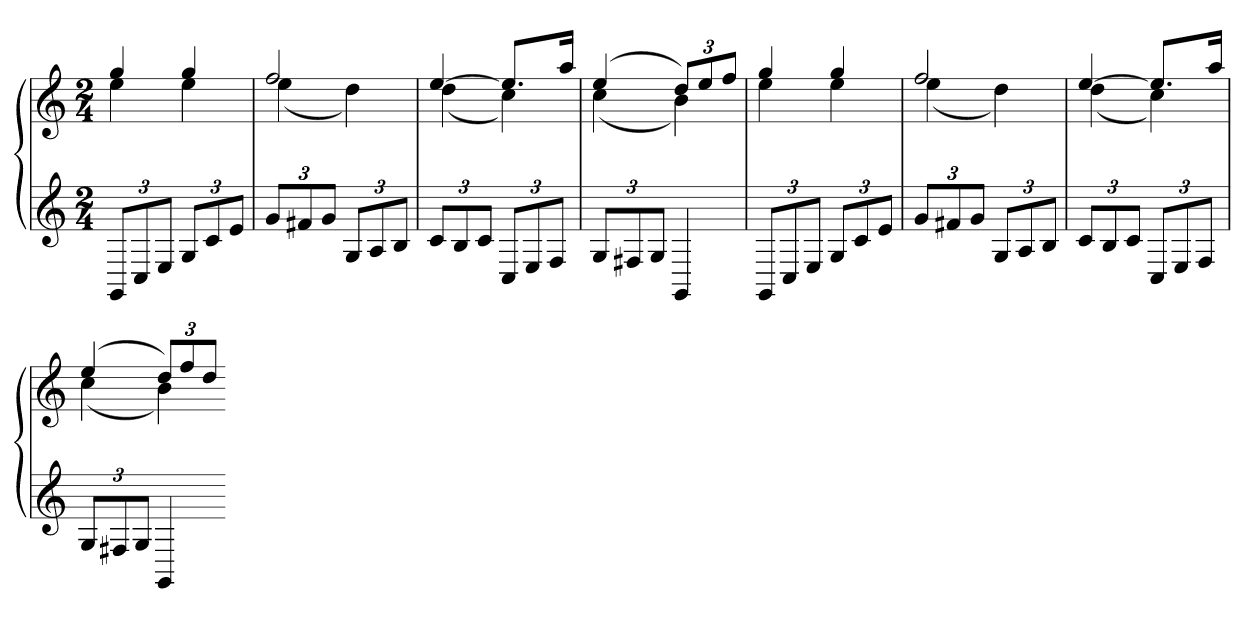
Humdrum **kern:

**kern	**kern
*part1	*part1
*staff2	*staff1
*M2/4	*M2/4
=	=
*	*^
12GGL	4gg	4ee
12C	.	.
12EJ	.	.
12GL	4gg	4ee
12c	.	.
12eJ	.	.
=	=	=
12gL	2ff	(4ee
12f#X	.	.
12gJ	.	.
12GL	.	4dd)
12A	.	.
12BJ	.	.
=	=	=
12cL	[4ee	(4dd
12B	.	.
12cJ	.	.
12CL	8.eeL]	4cc)
12E	.	.
12FJ	.	.
.	16aaJk	.
=	=	=
12GL	(4ee	(4cc
12F#X	.	.
12GJ	.	.
4GG	12ddL)	4b)
.	12ee	.
.	12ffJ	.
=	=	=
12GGL	4gg	4ee
12C	.	.
12EJ	.	.
12GL	4gg	4ee
12c	.	.
12eJ	.	.
=	=	=
12gL	2ff	(4ee
12f#X	.	.
12gJ	.	.
12GL	.	4dd)
12A	.	.
12BJ	.	.
=	=	=
12cL	[4ee	(4dd
12B	.	.
12cJ	.	.
12CL	8.eeL]	4cc)
12E	.	.
12FJ	.	.
.	16aaJk	.
=	=	=
12GL	(4ee	(4cc
12F#X	.	.
12GJ	.	.
4GG	12ddL)	4b)
.	12ff	.
.	12ddJ	.
*	*v	*v
=-	=-
*-	*-
